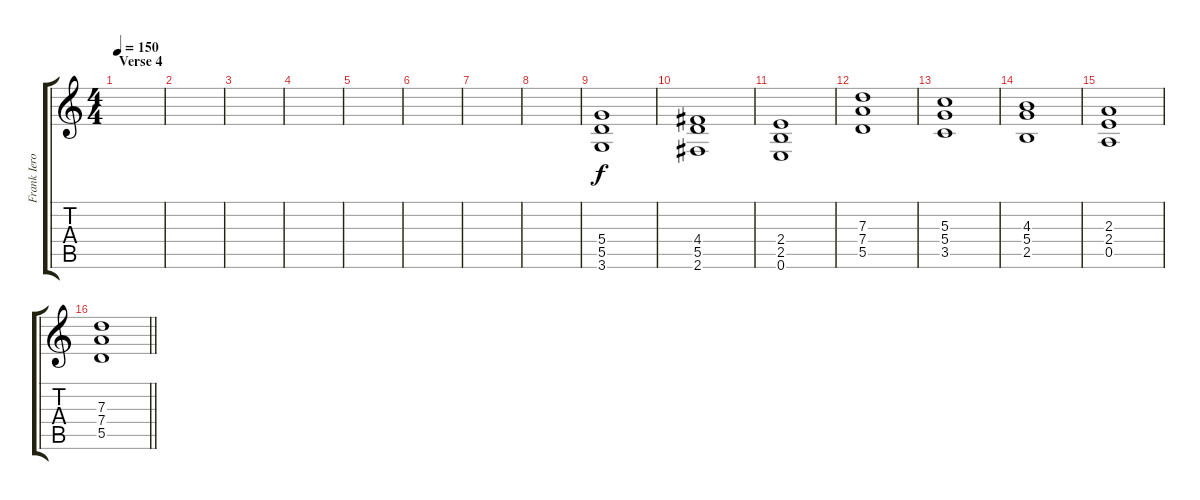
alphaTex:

\track ("Frank Iero (rhythm guitar)" "Frank Iero") {instrument distortionguitar}
\staff {score tabs}
\tuning (E4 B3 G3 D3 A2 E2) {hide}
\ts (4 4)
\section ("" "Verse 4")
\tempo 150
\clef g2
\ks c
|
|
|
|
|
|
|
|
(5.4 5.5 3.6).1 |
(4.4 5.5 2.6).1 |
(2.4 2.5 0.6).1 |
(7.3 7.4 5.5).1 |
(5.3 5.4 3.5).1 |
(4.3 5.4 2.5).1 |
(2.3 2.4 0.5).1 |
\barLineRight lightlight
(7.3 7.4 5.5).1
